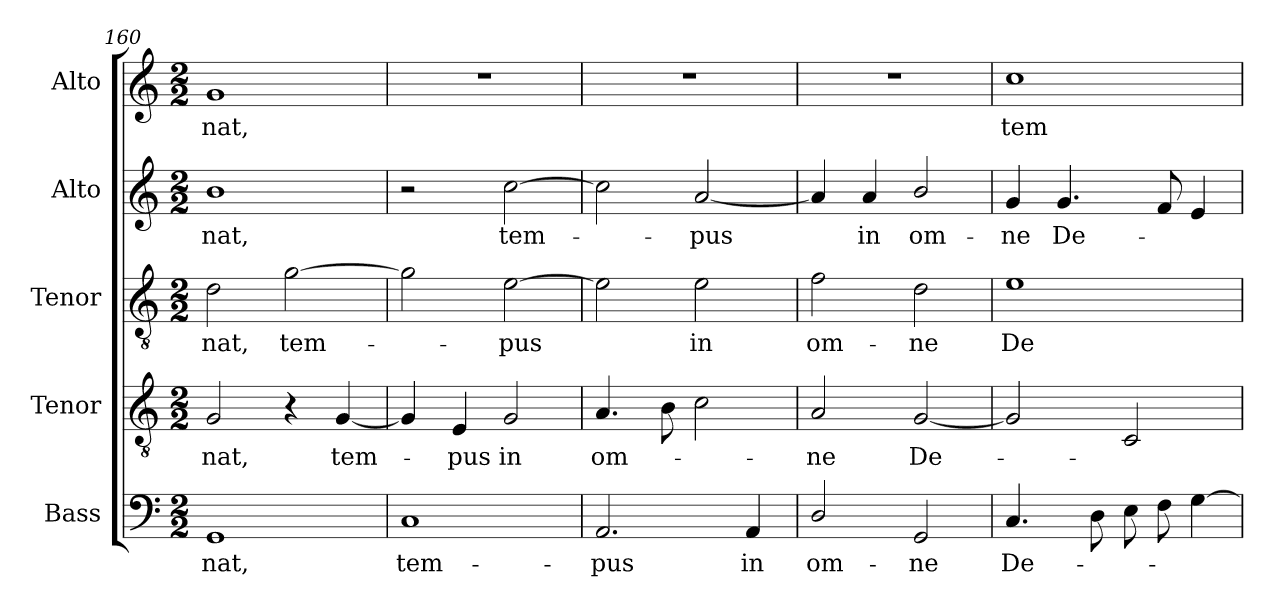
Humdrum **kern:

**kern	**text	**kern	**text	**kern	**text	**kern	**text	**kern	**text
*part5	*part5	*part4	*part4	*part3	*part3	*part2	*part2	*part1	*part1
*staff5	*staff5	*staff4	*staff4	*staff3	*staff3	*staff2	*staff2	*staff1	*staff1
*I"Bass	*	*I"Tenor	*	*I"Tenor	*	*I"Alto	*	*I"Alto	*
*I'B.	*	*	*	*I'T.	*	*I'A.	*	*I'A.	*
*clefF4	*	*clefGv2	*	*clefGv2	*	*clefG2	*	*clefG2	*
*	*	*ITrd7c12	*	*ITrd7c12	*	*	*	*	*
*k[]	*	*k[]	*	*k[]	*	*k[]	*	*k[]	*
*C:	*	*C:	*	*C:	*	*C:	*	*C:	*
*M2/2	*	*M2/2	*	*M2/2	*	*M2/2	*	*M2/2	*
=160	=160	=160	=160	=160	=160	=160	=160	=160	=160
!	!LO:LY:b:color=#000000	!	!	!	!	!	!	!	!
!	!	!	!LO:LY:b:color=#000000	!	!	!	!	!	!
!	!	!	!	!	!LO:LY:b:color=#000000	!	!	!	!
!	!	!	!	!	!	!	!LO:LY:b:color=#000000	!	!
!	!	!	!	!	!	!	!	!	!LO:LY:b:color=#000000
1GGi	-nat,	2GGi/	-nat,	2Di\	-nat,	1bi	-nat,	1gi	-nat,
!	!	!	!	!	!LO:LY:b:color=#000000	!	!	!	!
.	.	4r	.	[2Gi\	tem-	.	.	.	.
!	!	!	!LO:LY:b:color=#000000	!	!	!	!	!	!
.	.	[4GGi/	tem-	.	.	.	.	.	.
=161	=161	=161	=161	=161	=161	=161	=161	=161	=161
!	!LO:LY:b:color=#000000	!	!	!	!	!	!	!	!
1Ci	tem-	4GGi/]	.	2Gi\]	.	2r	.	1r	.
!	!	!	!LO:LY:b:color=#000000	!	!	!	!	!	!
.	.	4EEi/	-pus	.	.	.	.	.	.
!	!	!	!LO:LY:b:color=#000000	!	!	!	!	!	!
!	!	!	!	!	!LO:LY:b:color=#000000	!	!	!	!
!	!	!	!	!	!	!	!LO:LY:b:color=#000000	!	!
.	.	2GGi/	in	[2Ei\	-pus	[2cci\	tem-	.	.
!!LO:LB:g=z
=162	=162	=162	=162	=162	=162	=162	=162	=162	=162
!	!LO:LY:b:color=#000000	!	!	!	!	!	!	!	!
!	!	!	!LO:LY:b:color=#000000	!	!	!	!	!	!
2.AAi/	-pus	4.AAi/	om-	2Ei\]	.	2cci\]	.	1r	.
.	.	8BBi\	.	.	.	.	.	.	.
!	!	!	!	!	!LO:LY:b:color=#000000	!	!	!	!
!	!	!	!	!	!	!	!LO:LY:b:color=#000000	!	!
.	.	2Ci\	.	2Ei\	in	[2ai/	-pus	.	.
!	!LO:LY:b:color=#000000	!	!	!	!	!	!	!	!
4AAi/	in	.	.	.	.	.	.	.	.
=163	=163	=163	=163	=163	=163	=163	=163	=163	=163
!	!LO:LY:b:color=#000000	!	!	!	!	!	!	!	!
!	!	!	!LO:LY:b:color=#000000	!	!	!	!	!	!
!	!	!	!	!	!LO:LY:b:color=#000000	!	!	!	!
2Di/	om-	2AAi/	-ne	2Fi\	om-	4ai/]	.	1r	.
!	!	!	!	!	!	!	!LO:LY:b:color=#000000	!	!
.	.	.	.	.	.	4ai/	in	.	.
!	!LO:LY:b:color=#000000	!	!	!	!	!	!	!	!
!	!	!	!LO:LY:b:color=#000000	!	!	!	!	!	!
!	!	!	!	!	!LO:LY:b:color=#000000	!	!	!	!
!	!	!	!	!	!	!	!LO:LY:b:color=#000000	!	!
2GGi/	-ne	[2GGi/	De-	2Di\	-ne	2bi/	om-	.	.
=164	=164	=164	=164	=164	=164	=164	=164	=164	=164
!	!LO:LY:b:color=#000000	!	!	!	!	!	!	!	!
!	!	!	!	!	!LO:LY:b:color=#000000	!	!	!	!
!	!	!	!	!	!	!	!LO:LY:b:color=#000000	!	!
!	!	!	!	!	!	!	!	!	!LO:LY:b:color=#000000
4.Ci/	De-	2GGi/]	.	1Ei	De-	4gi/	-ne	1cci	tem-
!	!	!	!	!	!	!	!LO:LY:b:color=#000000	!	!
.	.	.	.	.	.	4.gi/	De-	.	.
8Di\	.	.	.	.	.	.	.	.	.
8Ei\	.	2CCi/	.	.	.	.	.	.	.
8Fi\	.	.	.	.	.	8fi/	.	.	.
[4Gi\	.	.	.	.	.	4ei/	.	.	.
=	=	=	=	=	=	=	=	=	=
*-	*-	*-	*-	*-	*-	*-	*-	*-	*-
